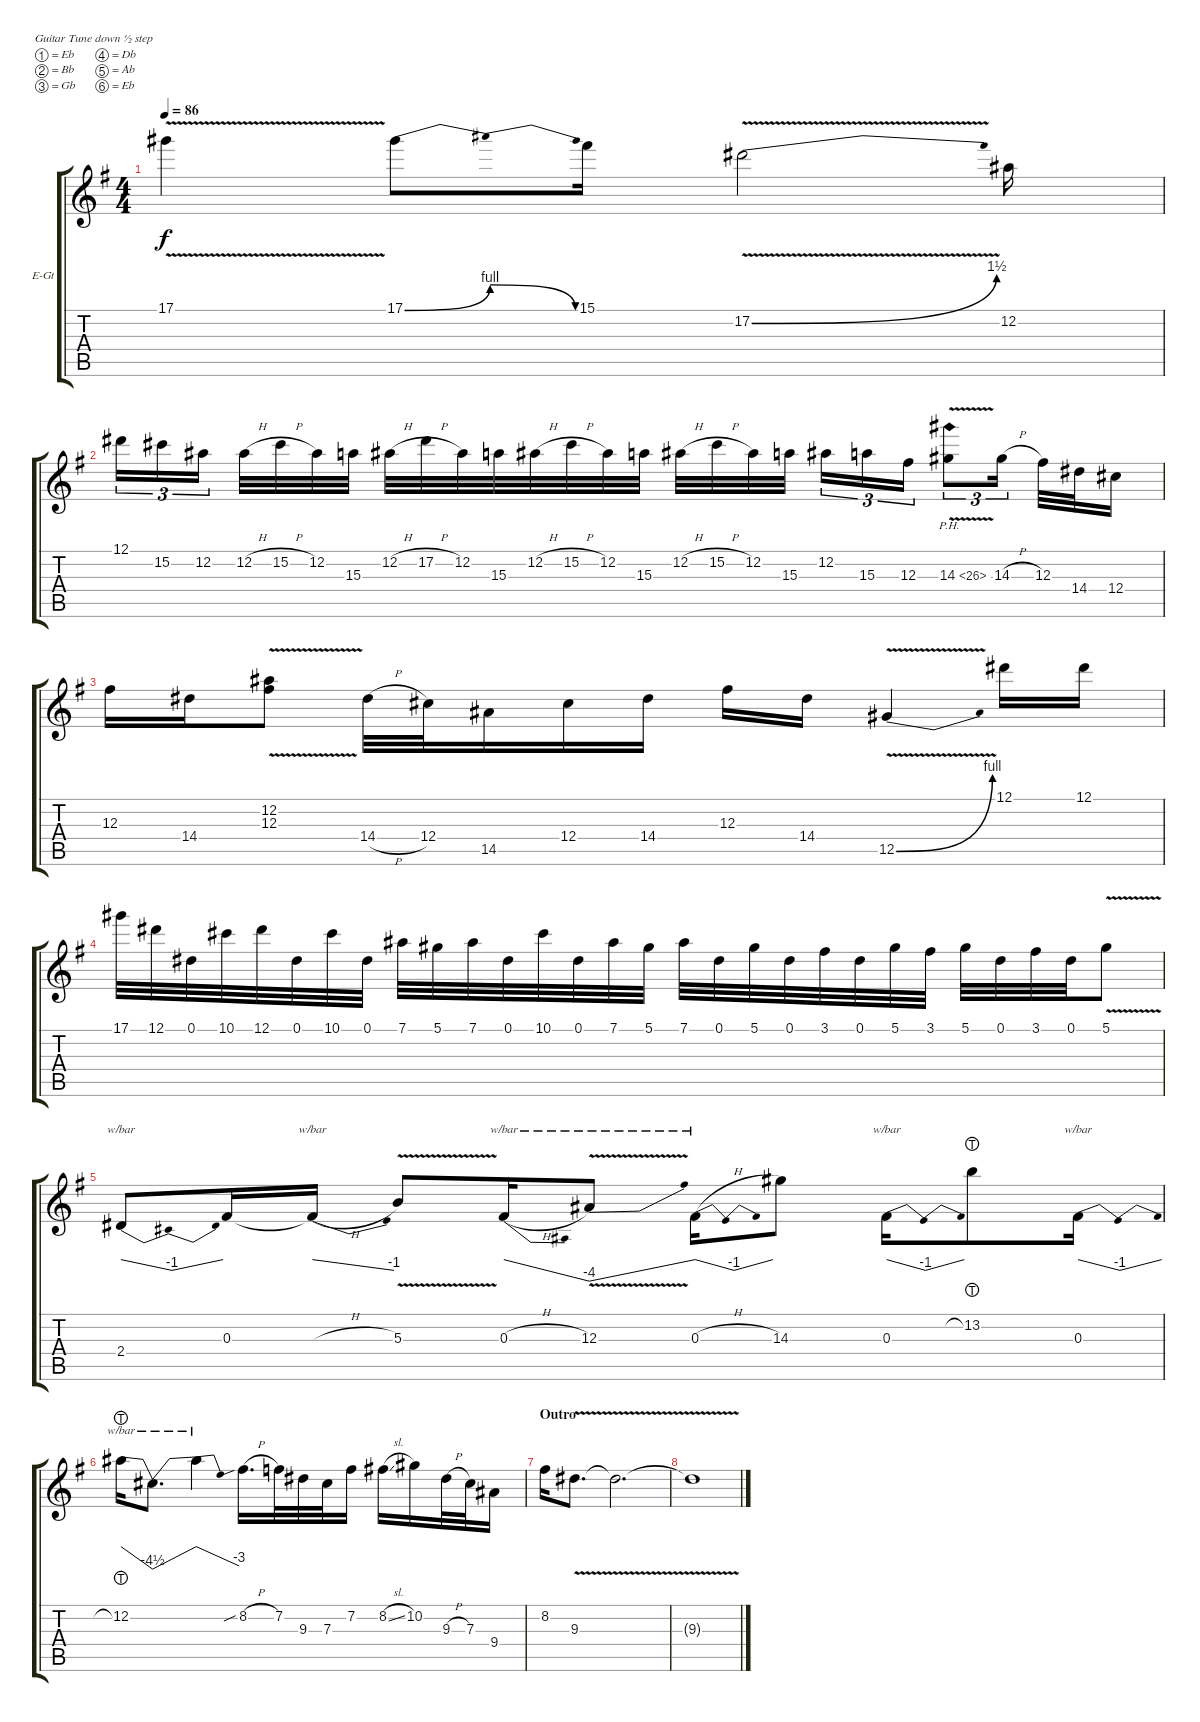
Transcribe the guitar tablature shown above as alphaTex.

\defaultSystemsLayout 4
\bracketExtendMode groupsimilarinstruments
\firstSystemTrackNameOrientation horizontal
\otherSystemsTrackNameOrientation horizontal
\track ("Guitar 1 (Rhythm + Solo)" "E-Gt") {instrument distortionguitar}
\staff {score tabs}
\tuning (Eb4 Bb3 Gb3 Db3 Ab2 Eb2)
\ts (4 4)
\tempo 86
\clef g2
\ks eminor
17.1{v t}.4{dy f} 17.1{be (bendrelease 0 0 10.2 4 20.4 4 30 0)}.8 15.1.16 17.2{be (bend 0 0 9.6 6) v}.2 12.2.16 |
12.1.16{tu (3 2)} 15.2.16{tu (3 2)} 12.2.16{tu (3 2)} 12.2{h}.32 15.2{h}.32 12.2.32 15.3.32 12.2{h}.32 17.2{h}.32 12.2.32 15.3.32 12.2{h}.32 15.2{h}.32 12.2.32 15.3.32 12.2{h}.32 15.2{h}.32 12.2.32 15.3.32 12.2.16{tu (3 2)} 15.3.16{tu (3 2)} 12.3.16{tu (3 2)} 14.3{ph 12 v}.8{tu (3 2)} 14.3{h}.16{tu (3 2)} 12.3.32 14.4.32 12.4.16 |
12.3.16 14.4.16 (12.3{v} 12.2{v}).8 14.4{h}.32 12.4.32 14.5.16 12.4.16 14.4.16 12.3.16 14.4.16 12.5{be (bend 14.399999999999999 0 59.4 4) v}.4 12.1.16 12.1.16 |
17.1.32 12.1.32 0.1.32 10.1.32 12.1.32 0.1.32 10.1.32 0.1.32 7.1.32 5.1.32 7.1.32 0.1.32 10.1.32 0.1.32 7.1.32 5.1.32 7.1.32 0.1.32 5.1.32 0.1.32 3.1.32 0.1.32 5.1.32 3.1.32 5.1.32 0.1.32 3.1.32 0.1.32 5.1{v}.8 |
2.4.8{tbe (dip default 0 0 15 -4 30 0)} 0.3.16 0.3{h t}.16{tbe (dive default 0 0 45 -4)} 5.3{v}.8 0.3{h}.16{tbe (dive default 0 0 60 -16)} 12.3{v}.8{tbe (dive default 0 -16 6 0)} 0.3{h}.16{tbe (dip default 0 0 15 -4 30 0)} 14.3.8 0.3.16{tbe (dip default 0 0 15 -4 30 0)} 13.2{lht}.8 0.3.16{tbe (dip default 0 0 15 -4 30 0)} |
12.2{lht}.16{tbe (dive default 42 0 60 -18)} 12.2{t}.8{d tbe (dive default 0 -18 4.8 0)} 12.2{t}.4{tbe (dive default 43.199999999999996 0 59.4 -12)} 8.2{sib h}.16{d} 7.2.32 9.3.32 7.3.32 7.2.16 8.2{sl}.16 10.2.16 9.3{h}.32 7.3.32 9.4.16 |
\section ("" "Outro")
8.2.16 9.3{v}.8{d} 9.3{v t}.2{d} |
9.3{v t}.1
